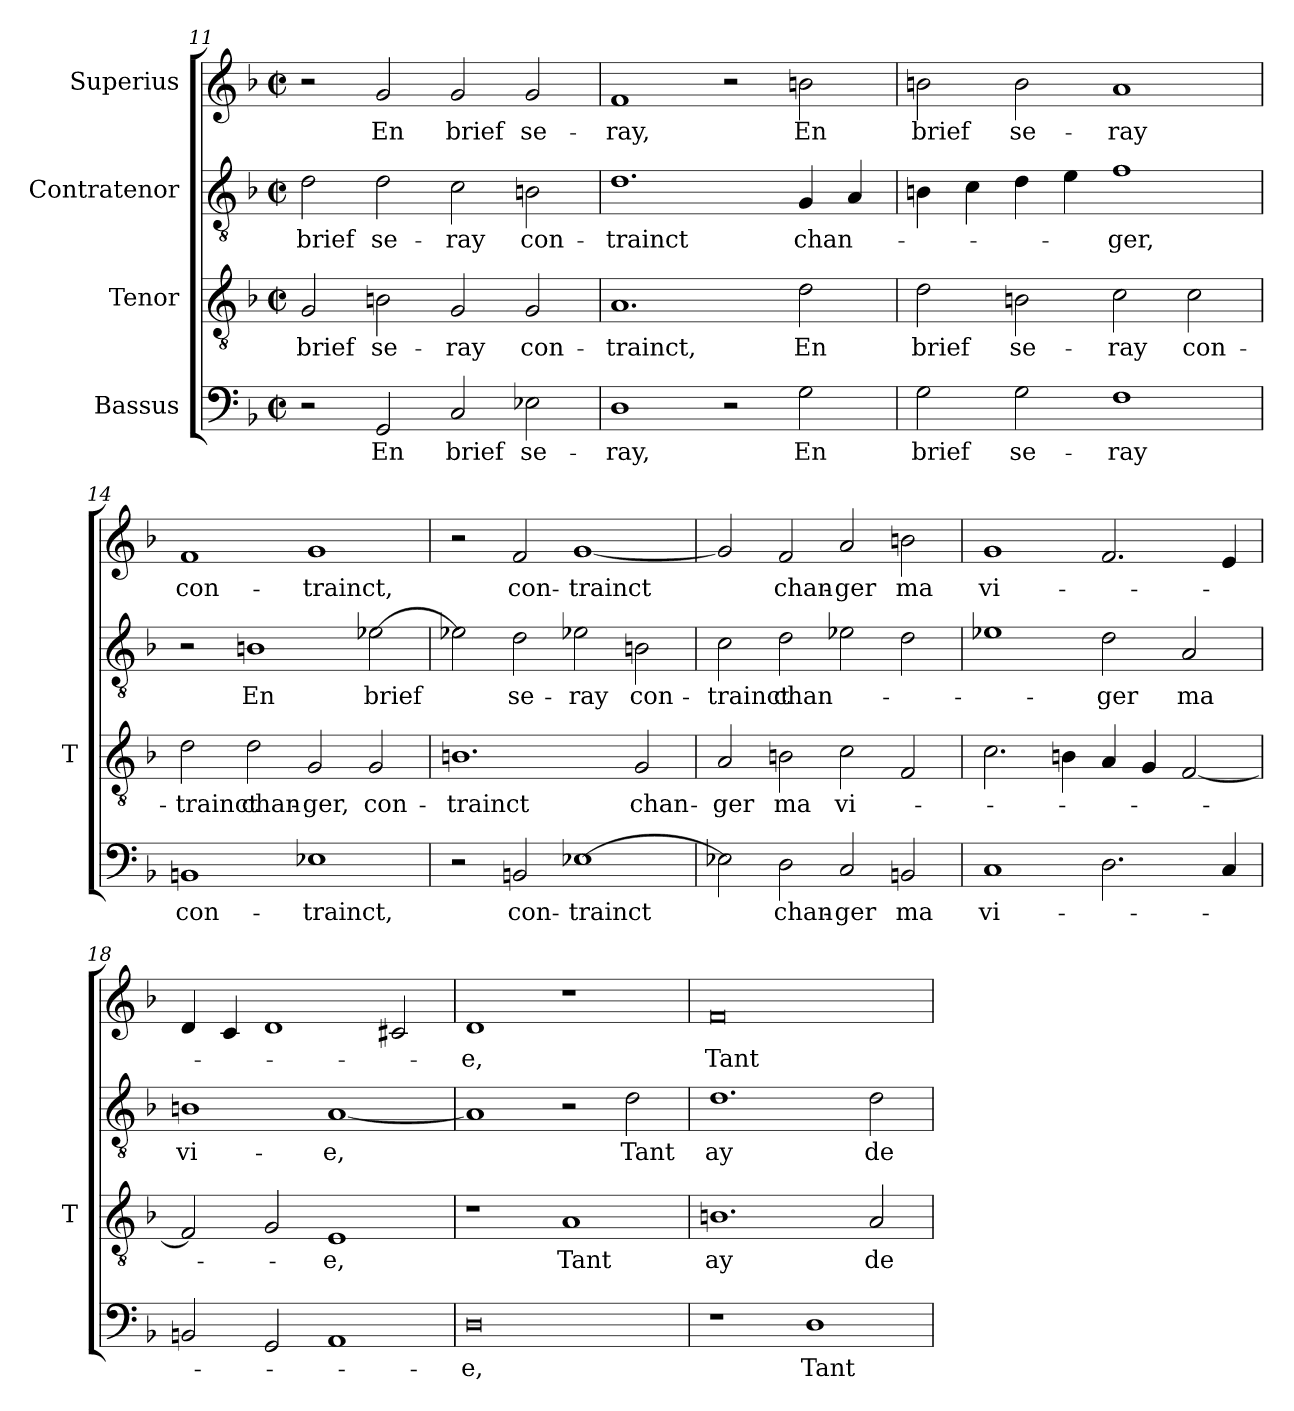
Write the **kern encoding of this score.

**kern	**text	**kern	**text	**kern	**text	**kern	**text
*part4	*part4	*part3	*part3	*part2	*part2	*part1	*part1
*staff4	*staff4	*staff3	*staff3	*staff2	*staff2	*staff1	*staff1
*I"Bassus	*	*I"Tenor	*	*I"Contratenor	*	*I"Superius	*
*	*	*I'T	*	*	*	*	*
!!LO:LB:g=z
*clefF4	*	*clefGv2	*	*clefGv2	*	*clefG2	*
*k[b-]	*	*k[b-]	*	*k[b-]	*	*k[b-]	*
*F:	*	*F:	*	*F:	*	*F:	*
*M2/2	*	*M2/2	*	*M2/2	*	*M2/2	*
*met(c|)	*	*met(c|)	*	*met(c|)	*	*met(c|)	*
=11	=11	=11	=11	=11	=11	=11	=11
2r	.	2G	-brief	2d	-brief	2r	.
2GG	-En	2B	se-	2d	se-	2g	-En
2C	-brief	2G	-ray	2c	-ray	2g	-brief
2E-X	se-	2G	con-	2B	con-	2g	se-
=12	=12	=12	=12	=12	=12	=12	=12
1D	-ray,	1.A	-trainct,	1.d	-trainct	1f	-ray,
2r	.	.	.	.	.	2r	.
2G	-En	2d	-En	4G	chan-	2b	-En
.	.	.	.	4A	.	.	.
=13	=13	=13	=13	=13	=13	=13	=13
2G	-brief	2d	-brief	4B	.	2b	-brief
.	.	.	.	4c	.	.	.
2G	se-	2B	se-	4d	.	2b	se-
.	.	.	.	4e	.	.	.
1F	-ray	2c	-ray	1f	-ger,	1a	-ray
.	.	2c	con-	.	.	.	.
=14	=14	=14	=14	=14	=14	=14	=14
1BB	con-	2d	-trainct	2r	.	1f	con-
.	.	2d	chan-	1B	-En	.	.
1E-X	-trainct,	2G	-ger,	.	.	1g	-trainct,
.	.	2G	con-	[2e-X	-brief	.	.
!!LO:PB:g=z
=15	=15	=15	=15	=15	=15	=15	=15
2r	.	1.B	-trainct	2e-X]	.	2r	.
2BB	con-	.	.	2d	se-	2f	con-
[1E-X	-trainct	.	.	2e-X	-ray	[1g	-trainct
.	.	2G	chan-	2B	con-	.	.
=16	=16	=16	=16	=16	=16	=16	=16
2E-X]	.	2A	-ger	2c	-trainct	2g]	.
2D	chan-	2B	-ma	2d	chan-	2f	chan-
2C	-ger	2c	vi-	2e-X	.	2a	-ger
2BB	-ma	2F	.	2d	.	2b	-ma
=17	=17	=17	=17	=17	=17	=17	=17
1C	vi-	2.c	.	1e-X	.	1g	vi-
.	.	4B	.	.	.	.	.
2.D	.	4A	.	2d	-ger	2.f	.
.	.	4G	.	.	.	.	.
.	.	[2F	.	2A	-ma	.	.
4C	.	.	.	.	.	4e	.
=18	=18	=18	=18	=18	=18	=18	=18
2BB	.	2F]	.	1B	vi-	4d	.
.	.	.	.	.	.	4c	.
2GG	.	2G	.	.	.	1d	.
1AA	.	1E	-e,	[1A	-e,	.	.
.	.	.	.	.	.	2c#X	.
=19	=19	=19	=19	=19	=19	=19	=19
0D	-e,	1r	.	1A]	.	1d	-e,
.	.	1A	-Tant	2r	.	1r	.
.	.	.	.	2d	-Tant	.	.
!!LO:LB:g=z
=20	=20	=20	=20	=20	=20	=20	=20
1r	.	1.B	-ay	1.d	-ay	0f	-Tant
1D	-Tant	.	.	.	.	.	.
.	.	2A	-de	2d	-de	.	.
=	=	=	=	=	=	=	=
*-	*-	*-	*-	*-	*-	*-	*-
